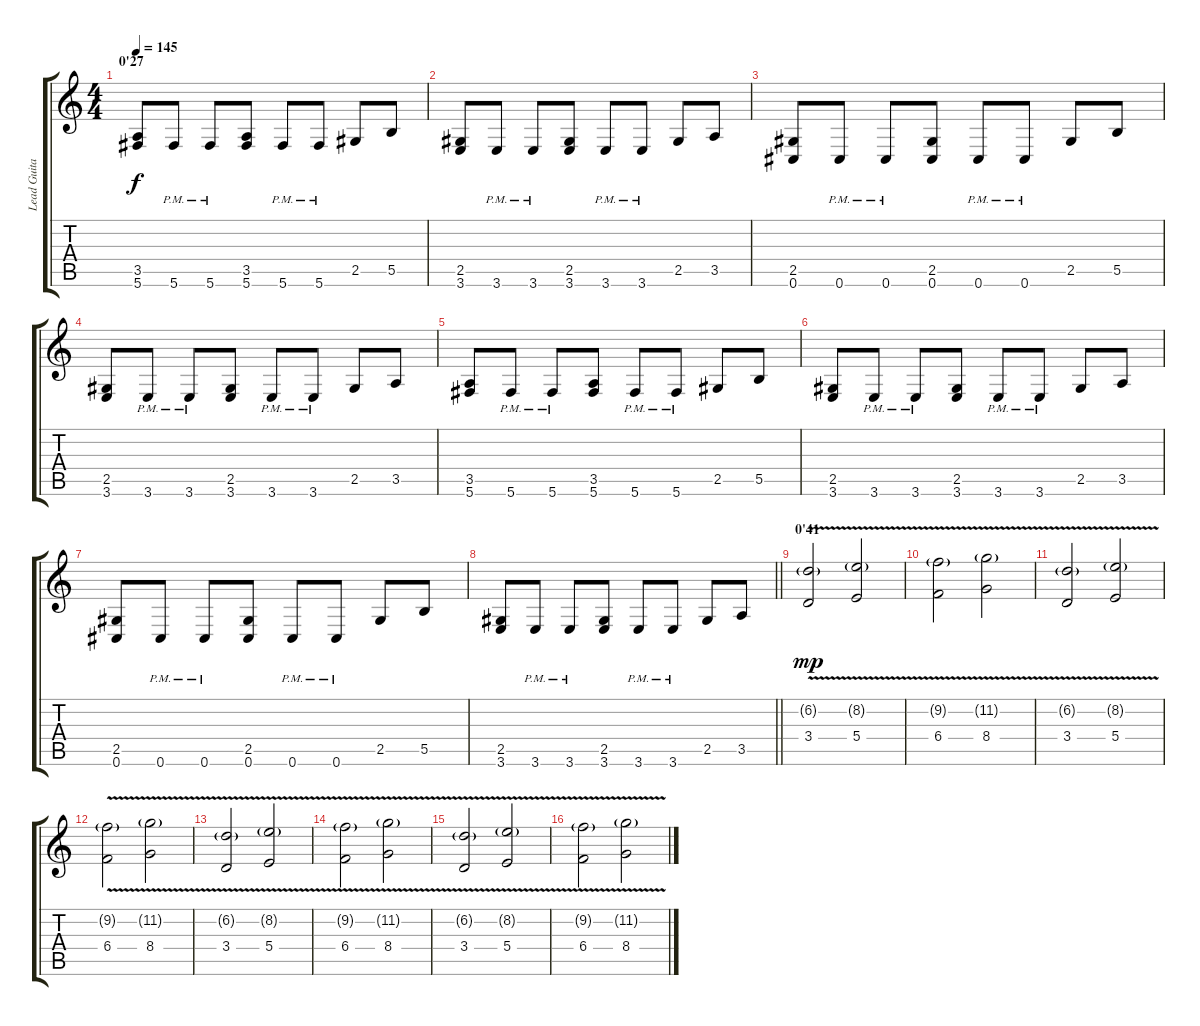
\track ("Lead Guitar" "Lead Guita") {instrument overdrivenguitar}
\staff {score tabs}
\tuning (Db4 Ab3 E3 B2 Gb2 Db2) {hide}
\ts (4 4)
\section ("" "0'27")
\tempo 145
\clef g2
\ks c
(3.5 5.6).8{dy f} 5.6{pm}.8 5.6{pm}.8 (3.5 5.6).8 5.6{pm}.8 5.6{pm}.8 2.5.8 5.5.8 |
(2.5 3.6).8 3.6{pm}.8 3.6{pm}.8 (2.5 3.6).8 3.6{pm}.8 3.6{pm}.8 2.5.8 3.5.8 |
(2.5 0.6).8 0.6{pm}.8 0.6{pm}.8 (2.5 0.6).8 0.6{pm}.8 0.6{pm}.8 2.5.8 5.5.8 |
(2.5 3.6).8 3.6{pm}.8 3.6{pm}.8 (2.5 3.6).8 3.6{pm}.8 3.6{pm}.8 2.5.8 3.5.8 |
(3.5 5.6).8 5.6{pm}.8 5.6{pm}.8 (3.5 5.6).8 5.6{pm}.8 5.6{pm}.8 2.5.8 5.5.8 |
(2.5 3.6).8 3.6{pm}.8 3.6{pm}.8 (2.5 3.6).8 3.6{pm}.8 3.6{pm}.8 2.5.8 3.5.8 |
(2.5 0.6).8 0.6{pm}.8 0.6{pm}.8 (2.5 0.6).8 0.6{pm}.8 0.6{pm}.8 2.5.8 5.5.8 |
\barLineRight lightlight
(2.5 3.6).8 3.6{pm}.8 3.6{pm}.8 (2.5 3.6).8 3.6{pm}.8 3.6{pm}.8 2.5.8 3.5.8 |
\section ("" "0'41")
(6.2{g} 3.4{v}).2{dy mp} (8.2{g} 5.4{v}).2 |
(9.2{g} 6.4{v}).2 (11.2{g} 8.4{v}).2 |
(6.2{g} 3.4{v}).2 (8.2{g} 5.4{v}).2 |
(9.2{g} 6.4{v}).2 (11.2{g} 8.4{v}).2 |
(6.2{g} 3.4{v}).2 (8.2{g} 5.4{v}).2 |
(9.2{g} 6.4{v}).2 (11.2{g} 8.4{v}).2 |
(6.2{g} 3.4{v}).2 (8.2{g} 5.4{v}).2 |
(9.2{g} 6.4{v}).2 (11.2{g} 8.4{v}).2
